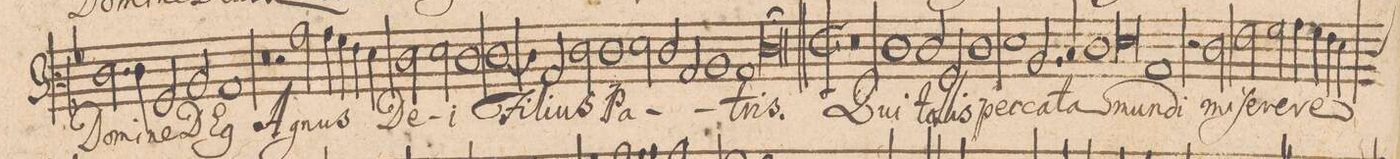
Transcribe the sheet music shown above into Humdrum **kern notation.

**kern	**text
*I"BASSVS.	*
*clefF3	*
*k[b-]	*
*met(C|)	*
*M2/1	*
2.F\	Do-
4F\	-mi-
2BB-/	-ne
2D/	DE-
=43-	=43-
1C	-(us)
0r	.
=44-	=44-
2r	.
2c\	A-
=45-	=45-
4c\	-gnus
4B-\	.
4A\	.
4G\	.
2F\	De-
2G\	.
=46-	=46-
1F	-i
[<1F	Fi-
=47-	=47-
2F]	.
2C/	-li-
2F\	-us
1F\	Pa-
=48-	=48-
2G\	.
2F/	.
2C/	.
=49-	=49-
1D	.
1C	.
=50-	=50-
0F;>	-tris.
=51||	=51||
*M2/1	*
*met(C|)	*
0r	.
=52-	=52-
1F	Qui
2F/	tol-
2BB-/	.
=53-	=53-
1F	-lis
1G	pec-
=54-	=54-
2.D/	-ca-
4E/	.
1F	ta
=55-	=55-
0G	mun-
=56-	=56-
1C	-di
2r	.
2F\	mi-
=57-	=57-
2A\	-ſe-
2B-\	-re-
4c\	-re
4B-\	.
4A\	.
*custos:F	*
4G\	.
=58-	=58-
*-	*-
